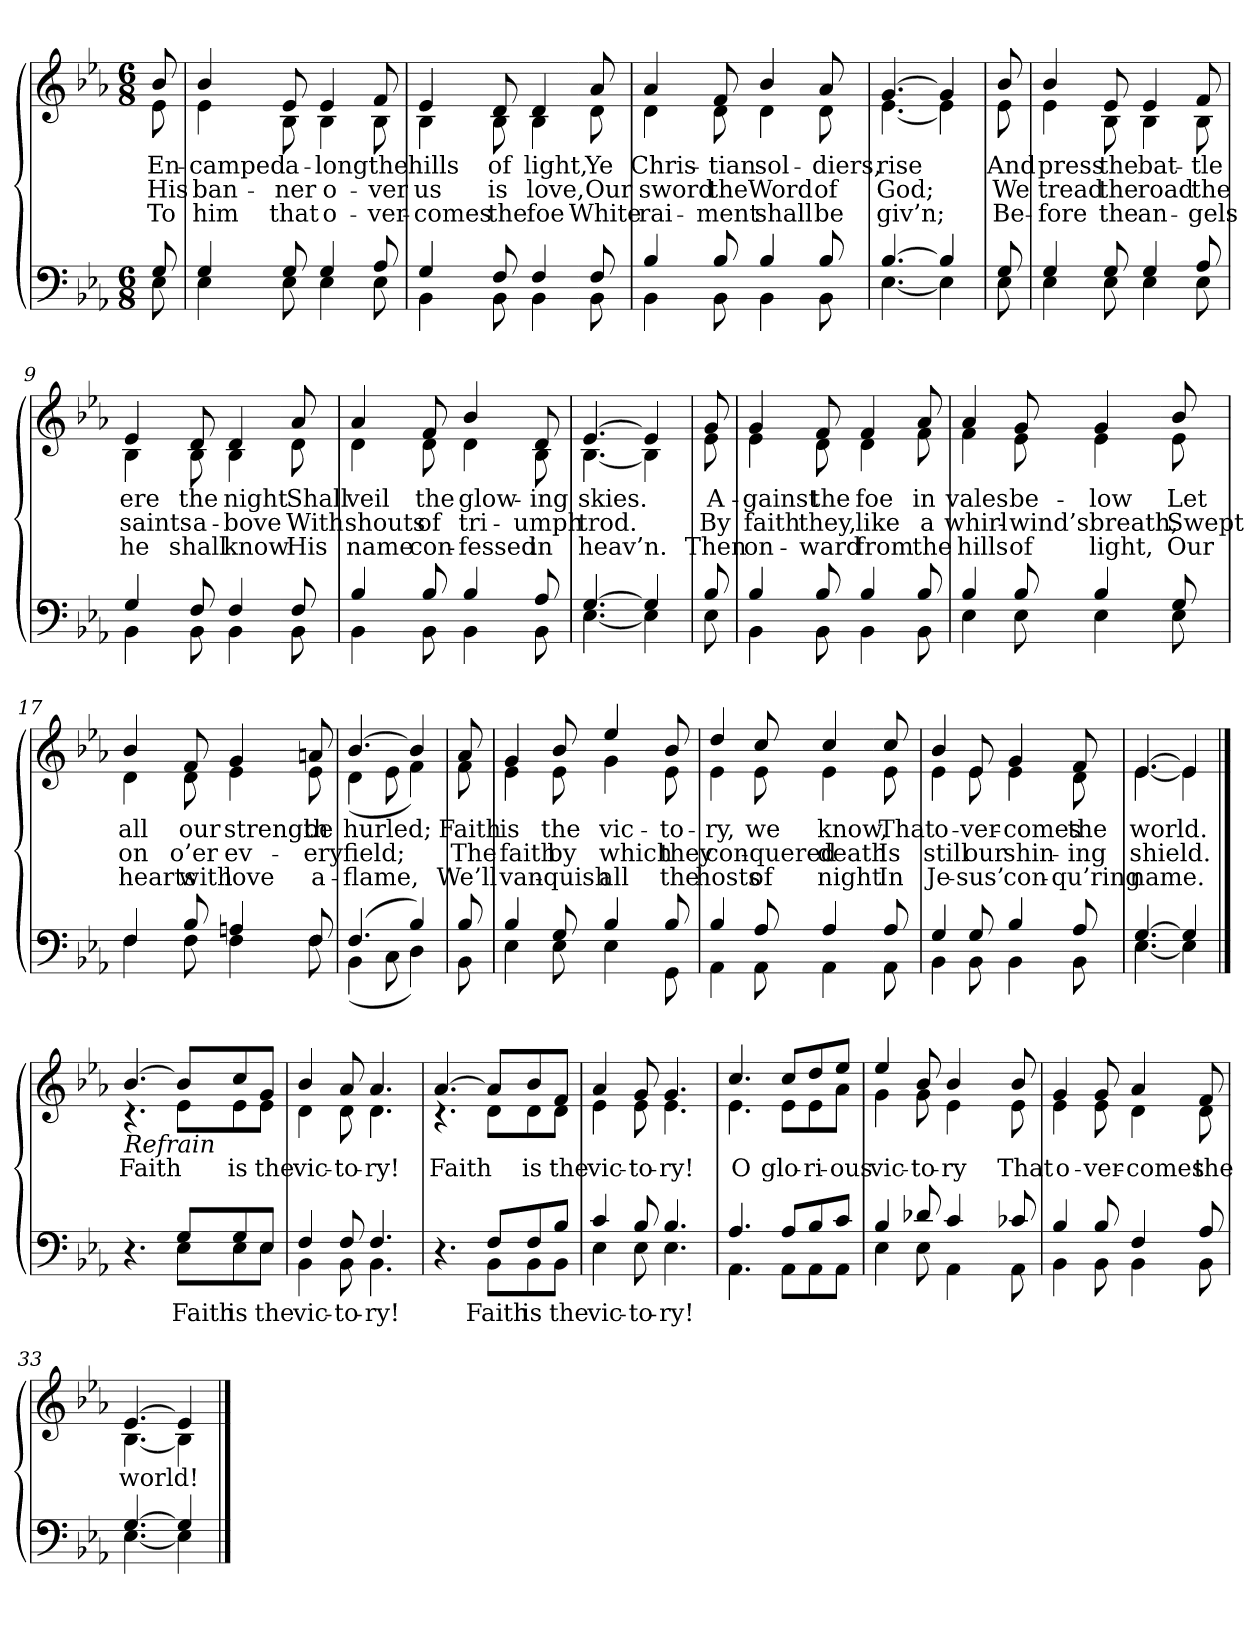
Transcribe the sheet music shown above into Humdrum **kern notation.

**kern	**text	**kern	**text	**text	**text
*part2	*part2	*part1	*part1	*part1	*part1
*staff2	*staff2	*staff1	*staff1	*staff1	*staff1
*clefF4	*	*clefG2	*	*	*
*k[b-e-a-]	*	*k[b-e-a-]	*	*	*
*M6/8	*	*M6/8	*	*	*
=1	=1	=1	=1	=1	=1
*^	*	*	*	*	*
!	!	!	!LO:TX:b:i:t=Verse	!	!	!
!	!	!	!	!LO:LY:b	!LO:LY:b	!LO:LY:b
*	*	*	*^	*	*	*
8G/	8E-\	.	8b-/	8e-\	En-	His	To
=2	=2	=2	=2	=2	=2	=2	=2
!	!	!	!	!	!LO:LY:b	!LO:LY:b	!LO:LY:b
4G/	4E-\	.	4b-/	4e-\	-camped	ban-	him
!	!	!	!	!	!LO:LY:b	!LO:LY:b	!LO:LY:b
8G/	8E-\	.	8e-/	8B-\	a-	-ner	that
!	!	!	!	!	!LO:LY:b	!LO:LY:b	!LO:LY:b
4G/	4E-\	.	4e-/	4B-\	-long	o-	o-
!	!	!	!	!	!LO:LY:b	!LO:LY:b	!LO:LY:b
8A-/	8E-\	.	8f/	8B-\	the	-ver	-ver-
=3	=3	=3	=3	=3	=3	=3	=3
!	!	!	!	!	!LO:LY:b	!LO:LY:b	!LO:LY:b
4G/	4BB-\	.	4e-/	4B-\	hills	us	-comes
!	!	!	!	!	!LO:LY:b	!LO:LY:b	!LO:LY:b
8F/	8BB-\	.	8d/	8B-\	of	is	the
!	!	!	!	!	!LO:LY:b	!LO:LY:b	!LO:LY:b
4F/	4BB-\	.	4d/	4B-\	light,	love,	foe
!!LO:LB:g=z	!!
=4-	=4-	=4-	=4-	=4-	=4-	=4-	=4-
!	!	!	!	!	!LO:LY:b	!LO:LY:b	!LO:LY:b
8F/	8BB-\	.	8a-/	8d\	Ye	Our	White
=5	=5	=5	=5	=5	=5	=5	=5
!	!	!	!	!	!LO:LY:b	!LO:LY:b	!LO:LY:b
4B-/	4BB-\	.	4a-/	4d\	Chris-	sword	rai-
!	!	!	!	!	!LO:LY:b	!LO:LY:b	!LO:LY:b
8B-/	8BB-\	.	8f/	8d\	-tian	the	-ment
!	!	!	!	!	!LO:LY:b	!LO:LY:b	!LO:LY:b
4B-/	4BB-\	.	4b-/	4d\	sol-	Word	shall
!	!	!	!	!	!LO:LY:b	!LO:LY:b	!LO:LY:b
8B-/	8BB-\	.	8a-/	8d\	-diers,	of	be
=6	=6	=6	=6	=6	=6	=6	=6
!	!	!	!	!	!LO:LY:b	!LO:LY:b	!LO:LY:b
[4.B-/	[4.E-\	.	[4.g/	[4.e-\	rise	God;	giv’n;
4B-/]	4E-\]	.	4g/]	4e-\]	.	.	.
!!LO:LB:g=z	!!
=7	=7	=7	=7	=7	=7	=7	=7
!	!	!	!	!	!LO:LY:b	!LO:LY:b	!LO:LY:b
8G/	8E-\	.	8b-/	8e-\	And	We	Be-
=8	=8	=8	=8	=8	=8	=8	=8
!	!	!	!	!	!LO:LY:b	!LO:LY:b	!LO:LY:b
4G/	4E-\	.	4b-/	4e-\	press	tread	-fore
!	!	!	!	!	!LO:LY:b	!LO:LY:b	!LO:LY:b
8G/	8E-\	.	8e-/	8B-\	the	the	the
!	!	!	!	!	!LO:LY:b	!LO:LY:b	!LO:LY:b
4G/	4E-\	.	4e-/	4B-\	bat-	road	an-
!	!	!	!	!	!LO:LY:b	!LO:LY:b	!LO:LY:b
8A-/	8E-\	.	8f/	8B-\	-tle	the	-gels
=9	=9	=9	=9	=9	=9	=9	=9
!	!	!	!	!	!LO:LY:b	!LO:LY:b	!LO:LY:b
4G/	4BB-\	.	4e-/	4B-\	ere	saints	he
!	!	!	!	!	!LO:LY:b	!LO:LY:b	!LO:LY:b
8F/	8BB-\	.	8d/	8B-\	the	a-	shall
!	!	!	!	!	!LO:LY:b	!LO:LY:b	!LO:LY:b
4F/	4BB-\	.	4d/	4B-\	night	-bove	know
!!LO:LB:g=z	!!
=10-	=10-	=10-	=10-	=10-	=10-	=10-	=10-
!	!	!	!	!	!LO:LY:b	!LO:LY:b	!LO:LY:b
8F/	8BB-\	.	8a-/	8d\	Shall	With	His
=11	=11	=11	=11	=11	=11	=11	=11
!	!	!	!	!	!LO:LY:b	!LO:LY:b	!LO:LY:b
4B-/	4BB-\	.	4a-/	4d\	veil	shouts	name
!	!	!	!	!	!LO:LY:b	!LO:LY:b	!LO:LY:b
8B-/	8BB-\	.	8f/	8d\	the	of	con-
!	!	!	!	!	!LO:LY:b	!LO:LY:b	!LO:LY:b
4B-/	4BB-\	.	4b-/	4d\	glow-	tri-	-fessed
!	!	!	!	!	!LO:LY:b	!LO:LY:b	!LO:LY:b
8A-/	8BB-\	.	8d/	8B-\	-ing	-umph	in
=12	=12	=12	=12	=12	=12	=12	=12
!	!	!	!	!	!LO:LY:b	!LO:LY:b	!LO:LY:b
[4.G/	[4.E-\	.	[4.e-/	[4.B-\	skies.	trod.	heav’n.
4G/]	4E-\]	.	4e-/]	4B-\]	.	.	.
!!LO:LB:g=z	!!
=13	=13	=13	=13	=13	=13	=13	=13
!	!	!	!	!	!LO:LY:b	!LO:LY:b	!LO:LY:b
8B-/	8E-\	.	8g/	8e-\	A-	By	Then
=14	=14	=14	=14	=14	=14	=14	=14
!	!	!	!	!	!LO:LY:b	!LO:LY:b	!LO:LY:b
4B-/	4BB-\	.	4g/	4e-\	-gainst	faith	on-
!	!	!	!	!	!LO:LY:b	!LO:LY:b	!LO:LY:b
8B-/	8BB-\	.	8f/	8d\	the	they,	-ward
!	!	!	!	!	!LO:LY:b	!LO:LY:b	!LO:LY:b
4B-/	4BB-\	.	4f/	4d\	foe	like	from
!	!	!	!	!	!LO:LY:b	!LO:LY:b	!LO:LY:b
8B-/	8BB-\	.	8a-/	8f\	in	a	the
=15	=15	=15	=15	=15	=15	=15	=15
!	!	!	!	!	!LO:LY:b	!LO:LY:b	!LO:LY:b
4B-/	4E-\	.	4a-/	4f\	vales	whirl-	hills
!	!	!	!	!	!LO:LY:b	!LO:LY:b	!LO:LY:b
8B-/	8E-\	.	8g/	8e-\	be-	-wind’s	of
!	!	!	!	!	!LO:LY:b	!LO:LY:b	!LO:LY:b
4B-/	4E-\	.	4g/	4e-\	-low	breath,	light,
!!LO:LB:g=z	!!
=16-	=16-	=16-	=16-	=16-	=16-	=16-	=16-
!	!	!	!	!	!LO:LY:b	!LO:LY:b	!LO:LY:b
8G/	8E-\	.	8b-/	8e-\	Let	Swept	Our
=17	=17	=17	=17	=17	=17	=17	=17
!	!	!	!	!	!LO:LY:b	!LO:LY:b	!LO:LY:b
4F/	4F\	.	4b-/	4d\	all	on	hearts
!	!	!	!	!	!LO:LY:b	!LO:LY:b	!LO:LY:b
8B-/	8F\	.	8f/	8d\	our	o’er	with
!	!	!	!	!	!LO:LY:b	!LO:LY:b	!LO:LY:b
4An/	4F\	.	4g/	4e-\	strength	ev-	love
!	!	!	!	!	!LO:LY:b	!LO:LY:b	!LO:LY:b
8F/	8F\	.	8an/	8e-\	be	-ery	a-
=18	=18	=18	=18	=18	=18	=18	=18
!	!	!	!	!	!LO:LY:b	!LO:LY:b	!LO:LY:b
(>4.F/	(<4BB-\	.	[4.b-/	(<4d\	hurled;	field;	-flame,
.	8C\	.	.	8e-\	.	.	.
4B-/)	4D\)	.	4b-/]	4f\)	.	.	.
!!LO:LB:g=z	!!
=19	=19	=19	=19	=19	=19	=19	=19
!	!	!	!	!	!LO:LY:b	!LO:LY:b	!LO:LY:b
8B-/	8BB-\	.	8a-/	8f\	Faith	The	We’ll
=20	=20	=20	=20	=20	=20	=20	=20
!	!	!	!	!	!LO:LY:b	!LO:LY:b	!LO:LY:b
4B-/	4E-\	.	4g/	4e-\	is	faith	van-
!	!	!	!	!	!LO:LY:b	!LO:LY:b	!LO:LY:b
8G/	8E-\	.	8b-/	8e-\	the	by	-quish
!	!	!	!	!	!LO:LY:b	!LO:LY:b	!LO:LY:b
4B-/	4E-\	.	4ee-/	4g\	vic-	which	all
!	!	!	!	!	!LO:LY:b	!LO:LY:b	!LO:LY:b
8B-/	8GG\	.	8b-/	8e-\	-to-	they	the
=21	=21	=21	=21	=21	=21	=21	=21
!	!	!	!	!	!LO:LY:b	!LO:LY:b	!LO:LY:b
4B-/	4AA-\	.	4dd/	4e-\	-ry,	con-	hosts
!	!	!	!	!	!LO:LY:b	!LO:LY:b	!LO:LY:b
8A-/	8AA-\	.	8cc/	8e-\	we	-quered	of
!	!	!	!	!	!LO:LY:b	!LO:LY:b	!LO:LY:b
4A-/	4AA-\	.	4cc/	4e-\	know,	death	night
!!LO:LB:g=z	!!
=22-	=22-	=22-	=22-	=22-	=22-	=22-	=22-
!	!	!	!	!	!LO:LY:b	!LO:LY:b	!LO:LY:b
8A-/	8AA-\	.	8cc/	8e-\	That	Is	In
=23	=23	=23	=23	=23	=23	=23	=23
!	!	!	!	!	!LO:LY:b	!LO:LY:b	!LO:LY:b
4G/	4BB-\	.	4b-/	4e-\	o-	still	Je-
!	!	!	!	!	!LO:LY:b	!LO:LY:b	!LO:LY:b
8G/	8BB-\	.	8e-/	8e-\	-ver-	our	-sus’
!	!	!	!	!	!LO:LY:b	!LO:LY:b	!LO:LY:b
4B-/	4BB-\	.	4g/	4e-\	-comes	shin-	con-
!	!	!	!	!	!LO:LY:b	!LO:LY:b	!LO:LY:b
8A-/	8BB-\	.	8f/	8d\	the	-ing	-qu’ring
=24	=24	=24	=24	=24	=24	=24	=24
!	!	!	!	!	!LO:LY:b	!LO:LY:b	!LO:LY:b
[4.G/	[4.E-\	.	[4.e-/	[4.e-\	world.	shield.	name.
4G/]	4E-\]	.	4e-/]	4e-\]	.	.	.
!!LO:LB:g=z	!!
==25	==25	==25	==25	==25	==25	==25	==25
!	!	!	!LO:TX:b:i:t=Refrain	!	!	!	!
!	!	!	!	!	!LO:LY:b	!	!
4.r	4.ryy	.	[4.b-/	4.r	Faith	.	.
!	!	!LO:LY:b	!	!	!	!	!
8G/L	8E-\L	Faith	8b-/L]	8e-\L	.	.	.
!	!	!LO:LY:b	!	!	!LO:LY:b	!	!
8G/	8E-\	is	8cc/	8e-\	is	.	.
!	!	!LO:LY:b	!	!	!LO:LY:b	!	!
8E-/J	8E-\J	the	8g/J	8e-\J	the	.	.
=26	=26	=26	=26	=26	=26	=26	=26
!	!	!LO:LY:b	!	!	!LO:LY:b	!	!
4F/	4BB-\	vic-	4b-/	4d\	vic-	.	.
!	!	!LO:LY:b	!	!	!LO:LY:b	!	!
8F/	8BB-\	-to-	8a-/	8d\	-to-	.	.
!	!	!LO:LY:b	!	!	!LO:LY:b	!	!
4.F/	4.BB-\	-ry!	4.a-/	4.d\	-ry!	.	.
!!LO:LB:g=z	!!
=27	=27	=27	=27	=27	=27	=27	=27
!	!	!	!	!	!LO:LY:b	!	!
4.r	4.ryy	.	[4.a-/	4.r	Faith	.	.
!	!	!LO:LY:b	!	!	!	!	!
8F/L	8BB-\L	Faith	8a-/L]	8d\L	.	.	.
!	!	!LO:LY:b	!	!	!LO:LY:b	!	!
8F/	8BB-\	is	8b-/	8d\	is	.	.
!	!	!LO:LY:b	!	!	!LO:LY:b	!	!
8B-/J	8BB-\J	the	8f/J	8d\J	the	.	.
=28	=28	=28	=28	=28	=28	=28	=28
!	!	!LO:LY:b	!	!	!LO:LY:b	!	!
4c/	4E-\	vic-	4a-/	4e-\	vic-	.	.
!	!	!LO:LY:b	!	!	!LO:LY:b	!	!
8B-/	8E-\	-to-	8g/	8e-\	-to-	.	.
!	!	!LO:LY:b	!	!	!LO:LY:b	!	!
4.B-/	4.E-\	-ry!	4.g/	4.e-\	-ry!	.	.
!!LO:LB:g=z	!!
=29	=29	=29	=29	=29	=29	=29	=29
!	!	!	!	!	!LO:LY:b	!	!
4.A-/	4.AA-\	.	4.cc/	4.e-\	O	.	.
!	!	!	!	!	!LO:LY:b	!	!
8A-/L	8AA-\L	.	8cc/L	8e-\L	glo-	.	.
!	!	!	!	!	!LO:LY:b	!	!
8B-/	8AA-\	.	8dd/	8e-\	-ri-	.	.
!	!	!	!	!	!LO:LY:b	!	!
8c/J	8AA-\J	.	8ee-/J	8a-\J	-ous	.	.
=30	=30	=30	=30	=30	=30	=30	=30
!	!	!	!	!	!LO:LY:b	!	!
4B-/	4E-\	.	4ee-/	4g\	vic-	.	.
!	!	!	!	!	!LO:LY:b	!	!
8d-X/	8E-\	.	8b-/	8g\	-to-	.	.
!	!	!	!	!	!LO:LY:b	!	!
4c/	4AA-\	.	4b-/	4e-\	-ry	.	.
!!LO:LB:g=z	!!
=31-	=31-	=31-	=31-	=31-	=31-	=31-	=31-
!	!	!	!	!	!LO:LY:b	!	!
8c-X/	8AA-\	.	8b-/	8e-\	That	.	.
=32	=32	=32	=32	=32	=32	=32	=32
!	!	!	!	!	!LO:LY:b	!	!
4B-/	4BB-\	.	4g/	4e-\	o-	.	.
!	!	!	!	!	!LO:LY:b	!	!
8B-/	8BB-\	.	8g/	8e-\	-ver-	.	.
!	!	!	!	!	!LO:LY:b	!	!
4F/	4BB-\	.	4a-/	4d\	-comes	.	.
!	!	!	!	!	!LO:LY:b	!	!
8A-/	8BB-\	.	8f/	8d\	the	.	.
=33	=33	=33	=33	=33	=33	=33	=33
!	!	!	!	!	!LO:LY:b	!	!
[4.G/	[4.E-\	.	[4.e-/	[4.B-\	world!	.	.
4G/]	4E-\]	.	4e-/]	4B-\]	.	.	.
*v	*v	*	*	*	*	*	*
*	*	*v	*v	*	*	*
==	==	==	==	==	==
*-	*-	*-	*-	*-	*-
